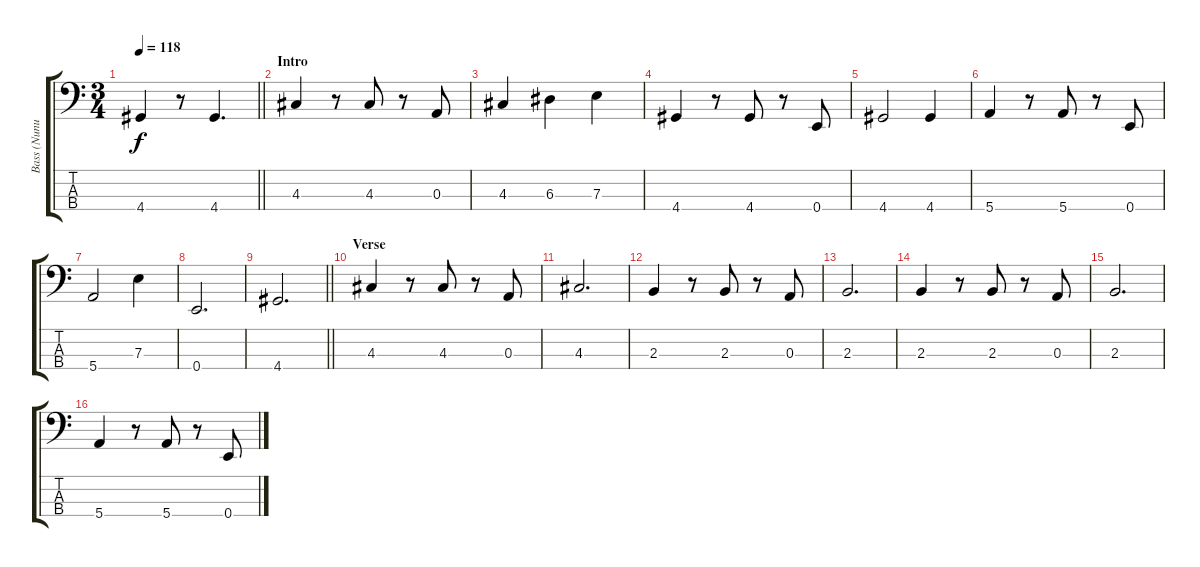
\track ("Bass (Nunu)" "Bass (Nunu") {instrument electricbassfinger}
\staff {score tabs}
\tuning (G2 D2 A1 E1) {hide}
\ts (3 4)
\tempo 118
\clef f4
\barLineRight lightlight
\ks c
4.4.4{dy f} r.8 4.4.4{d} |
\section ("" "Intro")
4.3.4 r.8 4.3.8 r.8 0.3.8 |
4.3.4 6.3.4 7.3.4 |
4.4.4 r.8 4.4.8 r.8 0.4.8 |
4.4.2 4.4.4 |
5.4.4 r.8 5.4.8 r.8 0.4.8 |
5.4.2 7.3.4 |
0.4.2{d} |
\barLineRight lightlight
4.4.2{d} |
\section ("" "Verse")
4.3.4 r.8 4.3.8 r.8 0.3.8 |
4.3.2{d} |
2.3.4 r.8 2.3.8 r.8 0.3.8 |
2.3.2{d} |
2.3.4 r.8 2.3.8 r.8 0.3.8 |
2.3.2{d} |
5.4.4 r.8 5.4.8 r.8 0.4.8
